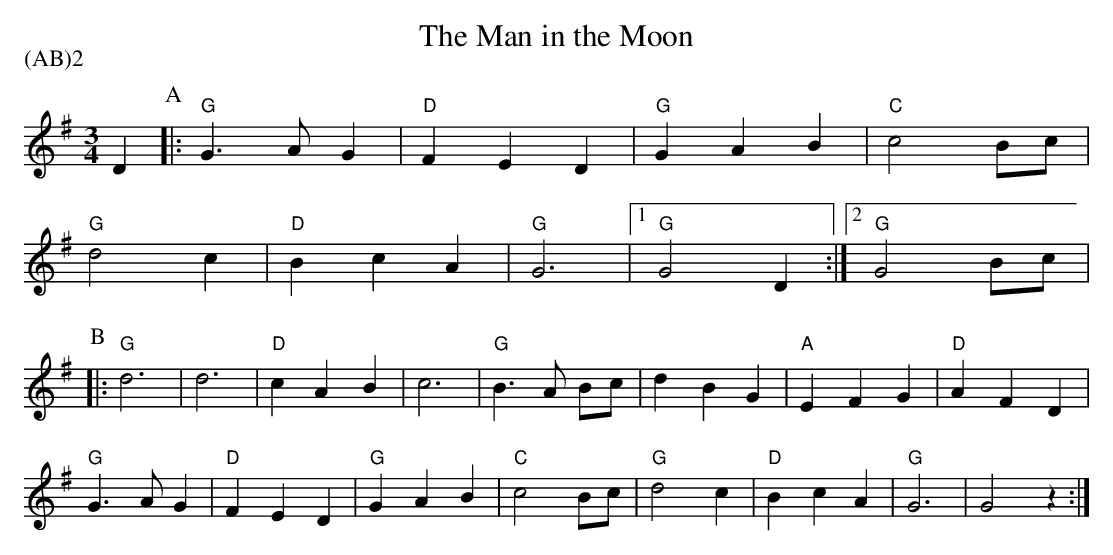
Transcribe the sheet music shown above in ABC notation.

X:1
T:The Man in the Moon
P:(AB)2
M:3/4
L:1/8
K:G
  D2   \
P:A
|:  "G" G3A G2 | "D" F2E2D2  | "G" G2A2B2 | "C" c4Bc |
    "G" d4c2   | "D" B2c2A2  | "G" G6     |1 "G" G4 D2 :|2  "G" G4 Bc |
P:B
|:  "G" d6     |     d6      | "D" c2A2B2 |  c6         | "G"B3A Bc | d2B2G2     | "A" E2F2G2 | "D" A2F2D2|
    "G" G3A G2 | "D" F2E2D2  | "G" G2A2B2 | "C" c4Bc    | "G" d4c2  | "D" B2c2A2 | "G" G6     |G4  z2 :|
